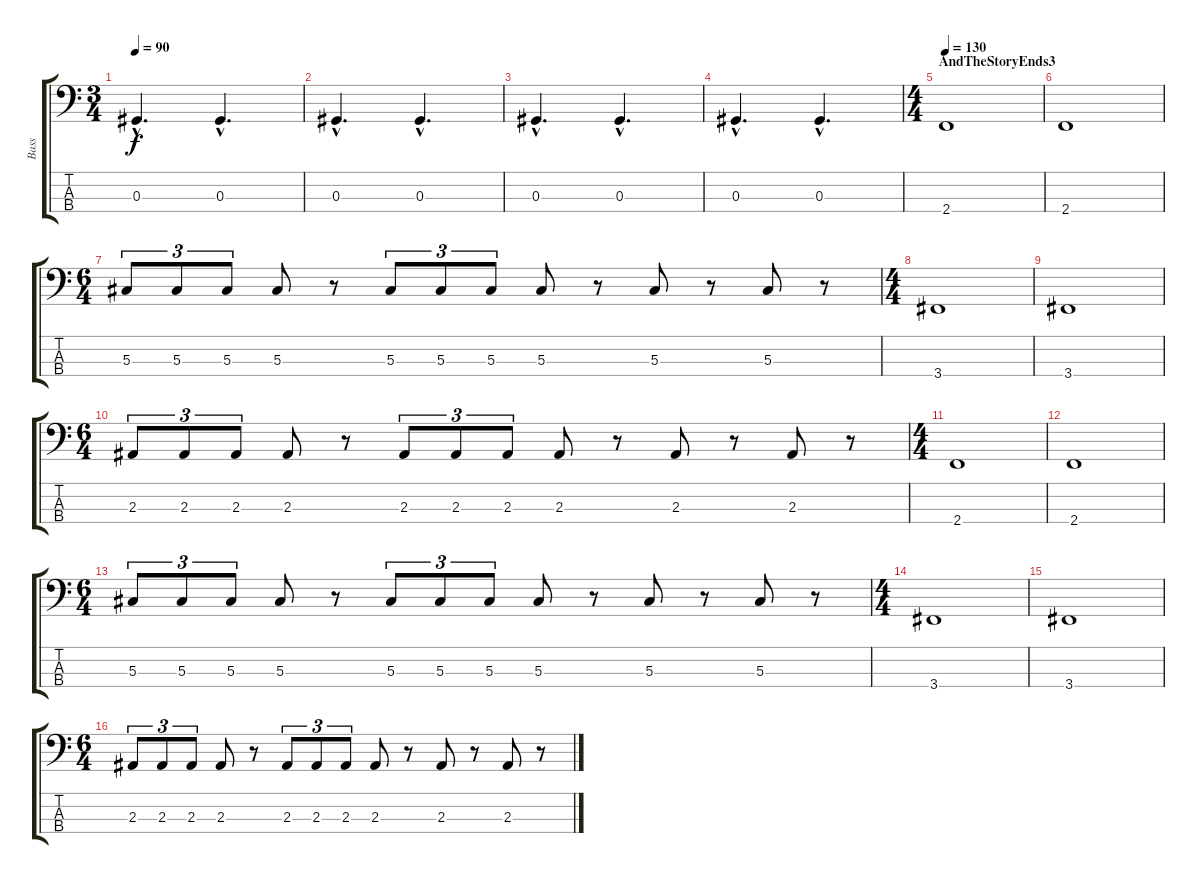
\track ("Bass" "Bass") {instrument electricbasspick}
\staff {score tabs}
\tuning (Gb2 Db2 Ab1 Eb1) {hide}
\ts (3 4)
\tempo 90
\clef f4
\ks c
0.3{hac}.4{d dy f} 0.3{hac}.4{d} |
0.3{hac}.4{d} 0.3{hac}.4{d} |
0.3{hac}.4{d} 0.3{hac}.4{d} |
0.3{hac}.4{d} 0.3{hac}.4{d} |
\ts (4 4)
\section ("" "AndTheStoryEnds3")
\tempo 130
2.4.1 |
2.4.1 |
\ts (6 4)
5.3.8{tu (3 2)} 5.3.8{tu (3 2)} 5.3.8{tu (3 2)} 5.3.8 r.8 5.3.8{tu (3 2)} 5.3.8{tu (3 2)} 5.3.8{tu (3 2)} 5.3.8 r.8 5.3.8 r.8 5.3.8 r.8 |
\ts (4 4)
3.4.1 |
3.4.1 |
\ts (6 4)
2.3.8{tu (3 2)} 2.3.8{tu (3 2)} 2.3.8{tu (3 2)} 2.3.8 r.8 2.3.8{tu (3 2)} 2.3.8{tu (3 2)} 2.3.8{tu (3 2)} 2.3.8 r.8 2.3.8 r.8 2.3.8 r.8 |
\ts (4 4)
2.4.1 |
2.4.1 |
\ts (6 4)
5.3.8{tu (3 2)} 5.3.8{tu (3 2)} 5.3.8{tu (3 2)} 5.3.8 r.8 5.3.8{tu (3 2)} 5.3.8{tu (3 2)} 5.3.8{tu (3 2)} 5.3.8 r.8 5.3.8 r.8 5.3.8 r.8 |
\ts (4 4)
3.4.1 |
3.4.1 |
\ts (6 4)
2.3.8{tu (3 2)} 2.3.8{tu (3 2)} 2.3.8{tu (3 2)} 2.3.8 r.8 2.3.8{tu (3 2)} 2.3.8{tu (3 2)} 2.3.8{tu (3 2)} 2.3.8 r.8 2.3.8 r.8 2.3.8 r.8
